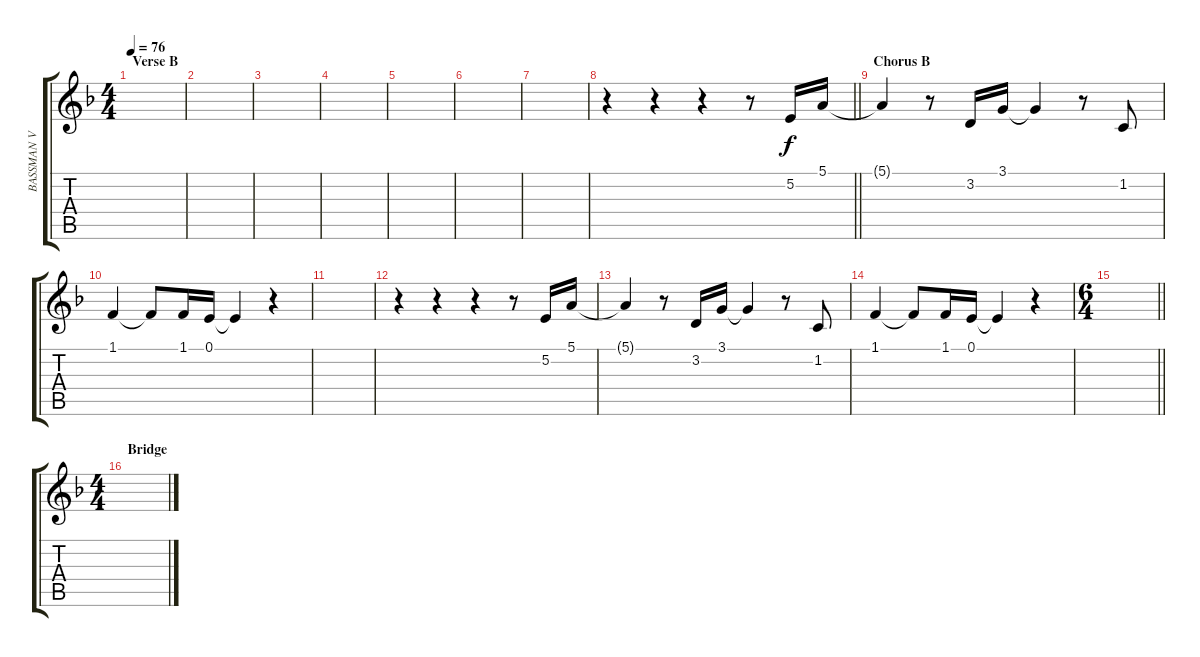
\track ("BASSMAN V" "BASSMAN V") {instrument synthvoice}
\staff {score tabs}
\tuning (E4 B3 G3 D3 A2 E2) {hide}
\ts (4 4)
\section ("" "Verse B")
\tempo 76
\clef g2
\ks f
|
|
|
|
|
|
|
\barLineRight lightlight
r.4 r.4 r.4 r.8 5.2.16 5.1.16 |
\section ("" "Chorus B")
5.1{t}.4 r.8 3.2.16 3.1.16 3.1{t}.4 r.8 1.2.8 |
1.1.4 1.1{t}.8 1.1.16 0.1.16 0.1{t}.4 r.4 |
|
r.4 r.4 r.4 r.8 5.2.16 5.1.16 |
5.1{t}.4 r.8 3.2.16 3.1.16 3.1{t}.4 r.8 1.2.8 |
1.1.4 1.1{t}.8 1.1.16 0.1.16 0.1{t}.4 r.4 |
\ts (6 4)
\barLineRight lightlight
|
\ts (4 4)
\section ("" "Bridge")
